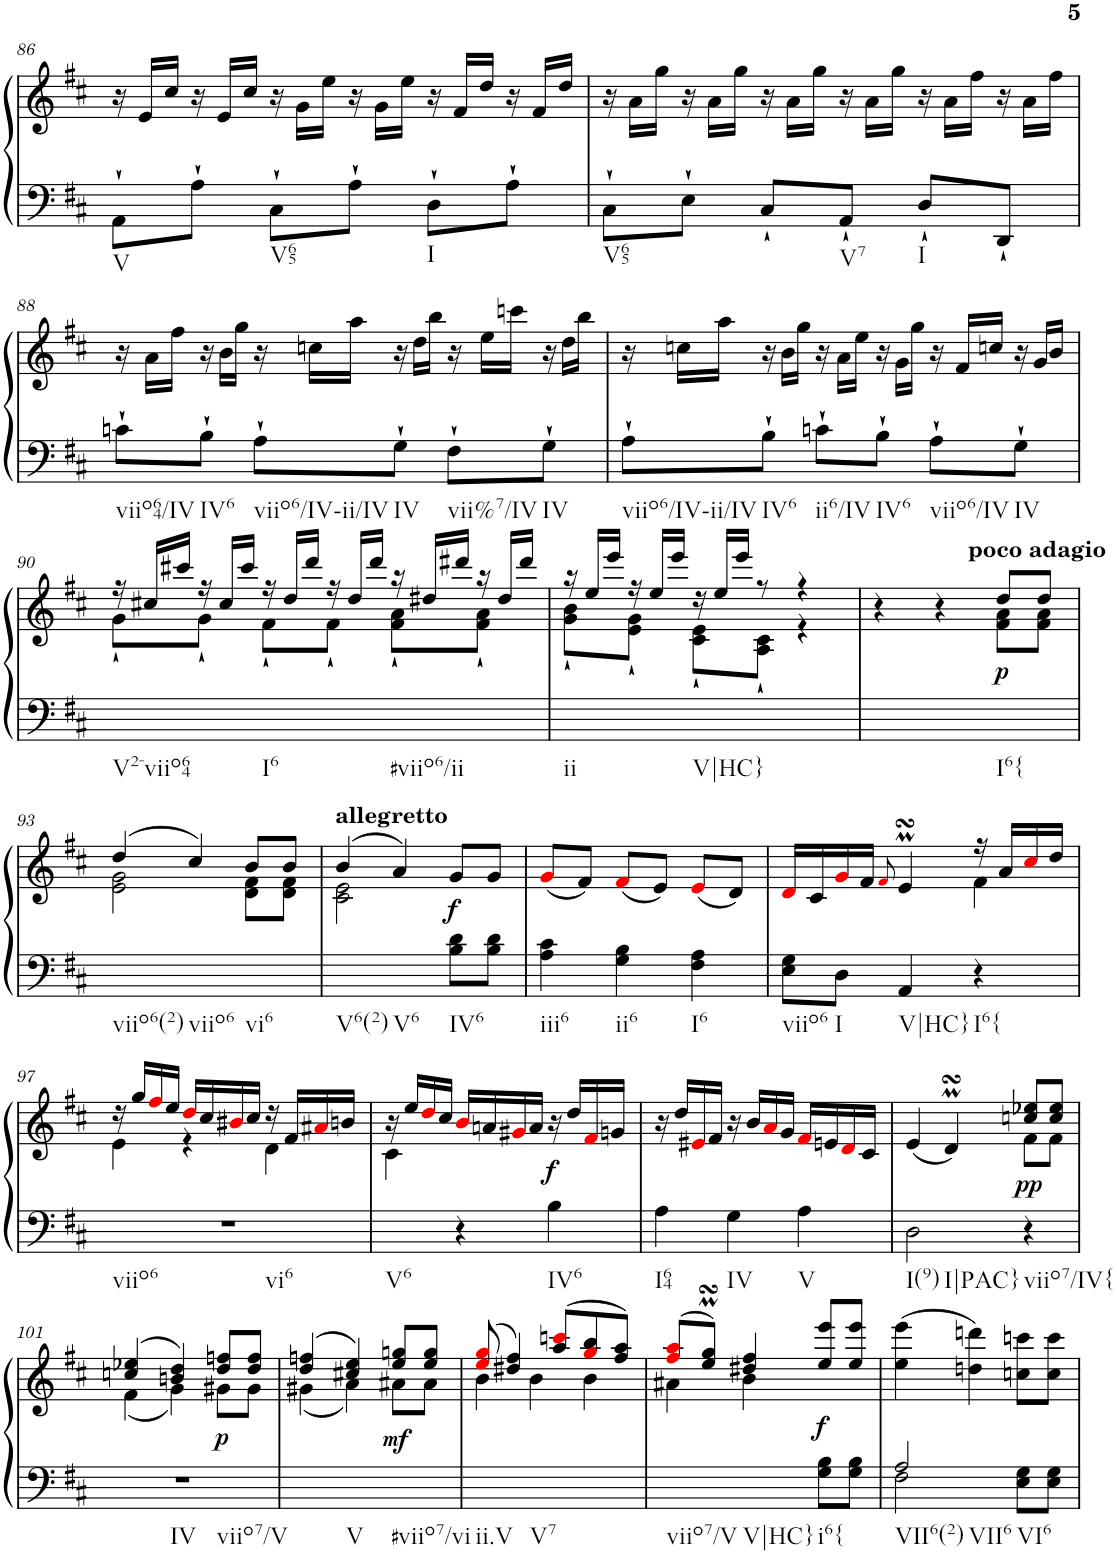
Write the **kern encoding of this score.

**kern	**kern	**dynam
*part1	*part1	*part1
*staff2	*staff1	*staff1/2
*I"Harpsichord	*	*
*I'Hch.	*	*
!!LO:PB:g=z
*clefF4	*clefG2	*
*k[f#c#]	*k[f#c#]	*
*M3/4	*M3/4	*
*	*Xtuplet	*
=86	=86	=86
!LO:TX:b:t=V	!	!
8AA`\L	24r	.
.	24e/LL	.
.	24cc#/JJ	.
8A`\J	24r	.
.	24e/LL	.
.	24cc#/JJ	.
!LO:TX:b:t=V65	!	!
8C#`\L	24r	.
.	24g\LL	.
.	24ee\JJ	.
8A`\J	24r	.
.	24g\LL	.
.	24ee\JJ	.
!LO:TX:b:t=I	!	!
8D`\L	24r	.
.	24f#/LL	.
.	24dd/JJ	.
8A`\J	24r	.
.	24f#/LL	.
.	24dd/JJ	.
=87	=87	=87
!LO:TX:b:t=V65	!	!
8C#`\L	24r	.
.	24a\LL	.
.	24gg\JJ	.
8E`\J	24r	.
.	24a\LL	.
.	24gg\JJ	.
8C#`/L	24r	.
.	24a\LL	.
.	24gg\JJ	.
!LO:TX:b:t=V7	!	!
8AA`/J	24r	.
.	24a\LL	.
.	24gg\JJ	.
!LO:TX:b:t=I	!	!
8D`/L	24r	.
.	24a\LL	.
.	24ff#\JJ	.
8DD`/J	24r	.
.	24a\LL	.
.	24ff#\JJ	.
!!LO:LB:g=z
=88	=88	=88
!LO:TX:b:t=viio64/IV	!	!
8cn`\L	24r	.
.	24a\LL	.
.	24ff#\JJ	.
!LO:TX:b:t=IV6	!	!
8B`\J	24r	.
.	24b\LL	.
.	24gg\JJ	.
!LO:TX:b:t=viio6/IV-ii/IV	!	!
8A`\L	24r	.
.	24ccn\LL	.
.	24aa\JJ	.
!LO:TX:b:t=IV	!	!
8G`\J	24r	.
.	24dd\LL	.
.	24bb\JJ	.
!LO:TX:b:t=vii%7/IV	!	!
8F#`\L	24r	.
.	24ee\LL	.
.	24cccn\JJ	.
!LO:TX:b:t=IV	!	!
8G`\J	24r	.
.	24dd\LL	.
.	24bb\JJ	.
=89	=89	=89
!LO:TX:b:t=viio6/IV-ii/IV	!	!
8A`\L	24r	.
.	24ccn\LL	.
.	24aa\JJ	.
!LO:TX:b:t=IV6	!	!
8B`\J	24r	.
.	24b\LL	.
.	24gg\JJ	.
!LO:TX:b:t=ii6/IV	!	!
8cn`\L	24r	.
.	24a\LL	.
.	24ee\JJ	.
!LO:TX:b:t=IV6	!	!
8B`\J	24r	.
.	24g\LL	.
.	24gg\JJ	.
!LO:TX:b:t=viio6/IV	!	!
8A`\L	24r	.
.	24f#/LL	.
.	24ccn/JJ	.
!LO:TX:b:t=IV	!	!
8G`\J	24r	.
.	24g/LL	.
.	24b/JJ	.
!!LO:LB:g=z
=90	=90	=90
*	*^	*
!LO:TX:b:t=V2-viio64	!	!	!
!LO:TX:b:t=I6	!	!	!
!LO:TX:b:t=#viio6/ii	!	!	!
2.ryy	24r	8g`\L	.
.	24cc#X/LL	.	.
.	24ccc#X/JJ	.	.
.	24r	8g`\J	.
.	24cc#/LL	.	.
.	24ccc#/JJ	.	.
.	24r	8f#`\L	.
.	24dd/LL	.	.
.	24ddd/JJ	.	.
.	24r	8f#`\J	.
.	24dd/LL	.	.
.	24ddd/JJ	.	.
.	24r	8f#\` 8a\`L	.
.	24dd#X/LL	.	.
.	24ddd#X/JJ	.	.
.	24r	8f#\` 8a\`J	.
.	24dd#/LL	.	.
.	24ddd#/JJ	.	.
=91	=91	=91	=91
!LO:TX:b:t=ii	!	!	!
!LO:TX:b:t=V|HC}	!	!	!
2.ryy	24r	8g\` 8b\`L	.
.	24ee/LL	.	.
.	24eee/JJ	.	.
.	24r	8e\` 8g\`J	.
.	24ee/LL	.	.
.	24eee/JJ	.	.
.	24r	8c#\` 8e\`L	.
.	24ee/LL	.	.
.	24eee/JJ	.	.
.	8r	8A\` 8c#\`J	.
.	4r	4r	.
=92	=92	=92	=92
!LO:TX:b:t=I6{	!	!	!
2.ryy	4r	2ryy	.
.	4r	.	.
!	!LO:TX:a:B:t=poco adagio	!	!
!	!	!	!LO:DY:b
.	8dd/L	8f#\ 8a\L	p
.	8dd/J	8f#\ 8a\J	.
!!LO:LB:g=z	!!
=93	=93	=93	=93
!LO:TX:b:t=viio6(2)	!	!	!
!LO:TX:b:t=viio6	!	!	!
!LO:TX:b:t=vi6	!	!	!
2.ryy	(>4dd/	2e\ 2g\	.
.	4cc#/)	.	.
.	8b/L	8d\ 8f#\L	.
.	8b/J	8d\ 8f#\J	.
=94	=94	=94	=94
!	!LO:TX:a:B:t=allegretto	!	!
!LO:TX:b:t=V6(2)	!	!	!
!LO:TX:b:t=V6	!	!	!
2ryy	(>4b/	2c#\ 2e\	.
.	4a/)	.	.
!LO:TX:b:t=IV6	!	!	!
!	!	!	!LO:DY:b
8B\ 8d\L	8g/L	4ryy	f
8B\ 8d\J	8g/J	.	.
*	*v	*v	*
=95	=95	=95
!LO:TX:b:t=iii6	!	!
4A\ 4c#\	(<8gi/L	.
.	8f#/J)	.
!LO:TX:b:t=ii6	!	!
4G\ 4B\	(<8f#i/L	.
.	8e/J)	.
!LO:TX:b:t=I6	!	!
4F#\ 4A\	(<8ei/L	.
.	8d/J)	.
=96	=96	=96
*	*^	*
!LO:TX:b:t=viio6	!	!	!
8E\ 8G\L	16di/LL	2ryy	.
.	16c#/	.	.
!LO:TX:b:t=I	!	!	!
8D\J	16gi/	.	.
.	16f#/JJ	.	.
.	8qf#i/	.	.
!LO:TX:b:t=V|HC}	!	!	!
4AA/	4eMsSSS/	.	.
!LO:TX:b:t=I6{	!	!	!
4r	16r	4f#\	.
.	16a/LL	.	.
.	16cc#i/	.	.
.	16dd/JJ	.	.
!!LO:LB:g=z	!!
=97	=97	=97	=97
!LO:TX:b:t=viio6	!	!	!
!LO:TX:b:t=vi6	!	!	!
2.r	16r	4e\	.
.	16gg/LL	.	.
.	16ff#i/	.	.
.	16ee/JJ	.	.
.	16ddi/LL	4r	.
.	16cc#/	.	.
.	16b#Xi/	.	.
.	16cc#/JJ	.	.
.	16r	4d\	.
.	16f#/LL	.	.
.	16a#Xi/	.	.
.	16bn/JJ	.	.
=98	=98	=98	=98
!LO:TX:b:t=V6	!	!	!
4ryy	16r	4c#\	.
.	16ee/LL	.	.
.	16ddi/	.	.
.	16cc#/JJ	.	.
4r	16bi/LL	2ryy	.
.	16an/	.	.
.	16g#Xi/	.	.
.	16a/JJ	.	.
!LO:TX:b:t=IV6	!	!	!
!	!	!	!LO:DY:b
4B\	16r	.	f
.	16dd/LL	.	.
.	16f#i/	.	.
.	16gn/JJ	.	.
*	*v	*v	*
=99	=99	=99
!LO:TX:b:t=I64	!	!
4A\	16r	.
.	16dd/LL	.
.	16e#Xi/	.
.	16f#/JJ	.
!LO:TX:b:t=IV	!	!
4G\	16r	.
.	16b/LL	.
.	16ai/	.
.	16g/JJ	.
!LO:TX:b:t=V	!	!
4A\	16f#i/LL	.
.	16en/	.
.	16di/	.
.	16c#/JJ	.
=100	=100	=100
*	*^	*
!LO:TX:b:t=I(9)	!	!	!
!LO:TX:b:t=I|PAC}	!	!	!
2D\	(<4e/	2ryy	.
.	4dMsSSs/)	.	.
!LO:TX:b:t=viio7/IV{	!	!	!
!	!	!	!LO:DY:b
4r	8ccn/ 8ee-X/L	8f#\L	pp
.	8cc/ 8ee-/J	8f#\J	.
!!LO:LB:g=z	!!
=101	=101	=101	=101
!LO:TX:b:t=IV	!	!	!
!LO:TX:b:t=viio7/V	!	!	!
2.r	(>4ccn/ 4ee-X/	(<4f#\	.
.	4bn/ 4dd/)	4g\)	.
!	!	!	!LO:DY:b
.	8dd/ 8ffn/L	8g#X\L	p
.	8dd/ 8ff/J	8g#\J	.
=102	=102	=102	=102
!LO:TX:b:t=V	!	!	!
!LO:TX:b:t=#viio7/vi	!	!	!
2.ryy	(>4dd/ 4ffn/	(<4g#X\	.
.	4cc#X/ 4ee/)	4a\)	.
!	!	!	!LO:DY:b
.	8ee/ 8ggn/L	8a#X\L	mf
.	8ee/ 8gg/J	8a#\J	.
=103	=103	=103	=103
!LO:TX:b:t=ii.V	!	!	!
!LO:TX:b:t=V7	!	!	!
2.ryy	(>8eei/ 8ggi/	4b\	.
.	4dd#X/ 4ff#/)	.	.
.	.	4b\	.
.	(>8aa/ 8cccni/L	.	.
.	8ggi/ 8bb/	4b\	.
.	8ff#/ 8aa/J)	.	.
=104	=104	=104	=104
!LO:TX:b:t=viio7/V	!	!	!
!LO:TX:b:t=V|HC}	!	!	!
2ryy	(>8ff#i/ 8aai/L	4a#X\	.
.	8ee/MsSSS 8gg/MsSSSJ)	.	.
.	4dd#X/ 4ff#/	4b\	.
!LO:TX:b:t=i6{	!	!	!
!	!	!	!LO:DY:b
8G\ 8B\L	8ee/ 8eee/L	4ryy	f
8G\ 8B\J	8ee/ 8eee/J	.	.
*	*v	*v	*
=105	=105	=105
*^	*	*
!LO:TX:b:t=VII6(2)	!	!	!
!LO:TX:b:t=VII6	!	!	!
2A/	2F#\	(>4ee\ 4eee\	.
.	.	4ddn\ 4dddn\)	.
!LO:TX:b:t=VI6	!	!	!
8E\ 8G\L	4ryy	8ccn\ 8cccn\L	.
8E\ 8G\J	.	8cc\ 8ccc\J	.
*v	*v	*	*
=	=	=
*-	*-	*-
